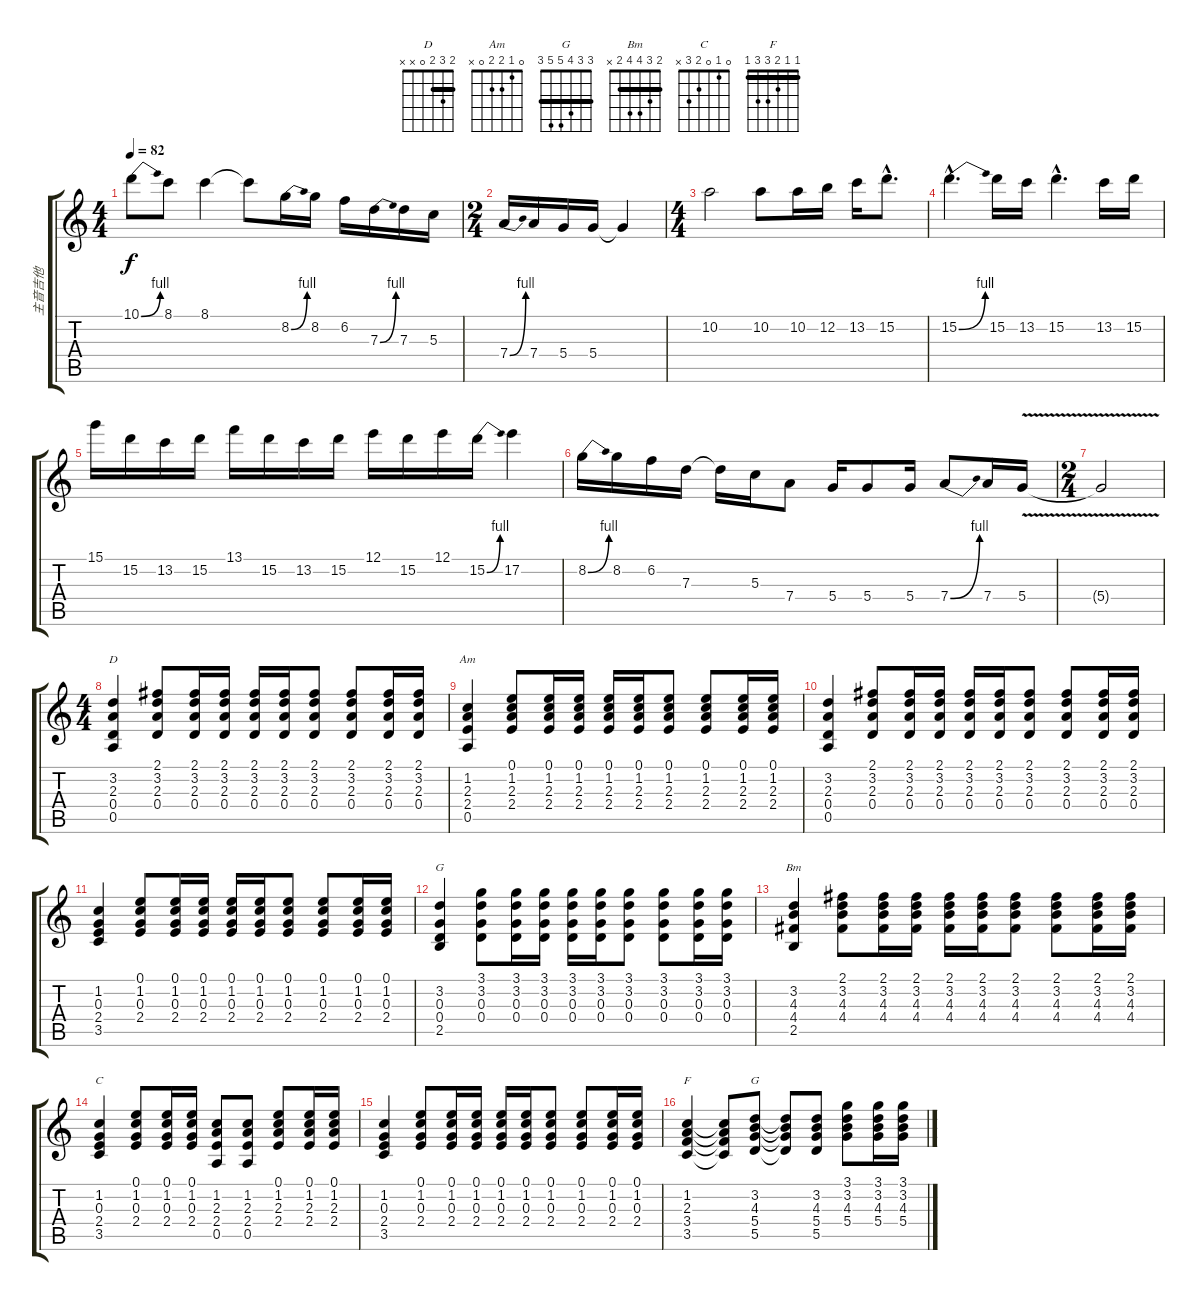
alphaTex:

\track ("主音吉他" "主音吉他") {instrument acousticguitarsteel}
\staff {score tabs}
\tuning (E4 B3 G3 D3 A2 E2) {hide}
\chord ("D" 2 3 2 0 x x) {barre 2}
\chord ("Am" 0 1 2 2 0 x)
\chord ("G" 3 3 0 0 2 3) {barre 3}
\chord ("Bm" 2 3 4 4 2 x) {barre 2}
\chord ("C" 0 1 0 2 3 x)
\chord ("F" 1 1 2 3 3 1) {barre 1}
\chord ("G" 3 3 4 5 5 3) {barre 3}
\ts (4 4)
\tempo 82
\clef g2
\ks c
10.1{be (bend 0 0 60 4)}.8{dy f} 8.1.8 8.1.4 8.1{t}.8 8.2{be (bend 0 0 60 4)}.16 8.2.16 6.2.16 7.3{be (bend 0 0 60 4)}.16 7.3.16 5.3.16 |
\ts (2 4)
7.4{be (bend 0 0 60 4)}.16 7.4.16 5.4.16 5.4.16 5.4{t}.4 |
\ts (4 4)
10.2.2 10.2.8 10.2.16 12.2.16 13.2.16 15.2{hac}.8{d} |
15.2{be (bend 0 0 60 4) hac}.4{d} 15.2.16 13.2.16 15.2{hac}.4{d} 13.2.16 15.2.16 |
15.1.16 15.2.16 13.2.16 15.2.16 13.1.16 15.2.16 13.2.16 15.2.16 12.1.16 15.2.16 12.1.16 15.2{be (bend 0 0 60 4)}.16 17.2.4 |
8.2{be (bend 0 0 60 4)}.16 8.2.16 6.2.16 7.3.16 7.3{t}.16 5.3.16 7.4.8 5.4.16 5.4.8 5.4.16 7.4{be (bend 0 0 60 4)}.8 7.4.16 5.4{v}.16 |
\ts (2 4)
5.4{t}.2 |
\ts (4 4)
(3.2 2.3 0.4 0.5).4{ch "D" volume 12 instrument acousticguitarnylon} (2.1 3.2 2.3 0.4).8 (2.1 3.2 2.3 0.4).16 (2.1 3.2 2.3 0.4).16 (2.1 3.2 2.3 0.4).16 (2.1 3.2 2.3 0.4).16 (2.1 3.2 2.3 0.4).8 (2.1 3.2 2.3 0.4).8 (2.1 3.2 2.3 0.4).16 (2.1 3.2 2.3 0.4).16 |
(1.2 2.3 2.4 0.5).4{ch "Am"} (0.1 1.2 2.3 2.4).8 (0.1 1.2 2.3 2.4).16 (0.1 1.2 2.3 2.4).16 (0.1 1.2 2.3 2.4).16 (0.1 1.2 2.3 2.4).16 (0.1 1.2 2.3 2.4).8 (0.1 1.2 2.3 2.4).8 (0.1 1.2 2.3 2.4).16 (0.1 1.2 2.3 2.4).16 |
(3.2 2.3 0.4 0.5).4 (2.1 3.2 2.3 0.4).8 (2.1 3.2 2.3 0.4).16 (2.1 3.2 2.3 0.4).16 (2.1 3.2 2.3 0.4).16 (2.1 3.2 2.3 0.4).16 (2.1 3.2 2.3 0.4).8 (2.1 3.2 2.3 0.4).8 (2.1 3.2 2.3 0.4).16 (2.1 3.2 2.3 0.4).16 |
(1.2 0.3 2.4 3.5).4 (0.1 1.2 0.3 2.4).8 (0.1 1.2 0.3 2.4).16 (0.1 1.2 0.3 2.4).16 (0.1 1.2 0.3 2.4).16 (0.1 1.2 0.3 2.4).16 (0.1 1.2 0.3 2.4).8 (0.1 1.2 0.3 2.4).8 (0.1 1.2 0.3 2.4).16 (0.1 1.2 0.3 2.4).16 |
(3.2 0.3 0.4 2.5).4{ch "G"} (3.1 3.2 0.3 0.4).8 (3.1 3.2 0.3 0.4).16 (3.1 3.2 0.3 0.4).16 (3.1 3.2 0.3 0.4).16 (3.1 3.2 0.3 0.4).16 (3.1 3.2 0.3 0.4).8 (3.1 3.2 0.3 0.4).8 (3.1 3.2 0.3 0.4).16 (3.1 3.2 0.3 0.4).16 |
(3.2 4.3 4.4 2.5).4{ch "Bm"} (2.1 3.2 4.3 4.4).8 (2.1 3.2 4.3 4.4).16 (2.1 3.2 4.3 4.4).16 (2.1 3.2 4.3 4.4).16 (2.1 3.2 4.3 4.4).16 (2.1 3.2 4.3 4.4).8 (2.1 3.2 4.3 4.4).8 (2.1 3.2 4.3 4.4).16 (2.1 3.2 4.3 4.4).16 |
(1.2 0.3 2.4 3.5).4{ch "C"} (0.1 1.2 0.3 2.4).8 (0.1 1.2 0.3 2.4).16 (0.1 1.2 0.3 2.4).16 (1.2 2.3 2.4 0.5).8 (1.2 2.3 2.4 0.5).8 (0.1 1.2 2.3 2.4).8 (0.1 1.2 2.3 2.4).16 (0.1 1.2 2.3 2.4).16 |
(1.2 0.3 2.4 3.5).4 (0.1 1.2 0.3 2.4).8 (0.1 1.2 0.3 2.4).16 (0.1 1.2 0.3 2.4).16 (0.1 1.2 0.3 2.4).16 (0.1 1.2 0.3 2.4).16 (0.1 1.2 0.3 2.4).8 (0.1 1.2 0.3 2.4).8 (0.1 1.2 0.3 2.4).16 (0.1 1.2 0.3 2.4).16 |
(1.2 2.3 3.4 3.5).4{ch "F"} (1.2{t} 2.3{t} 3.4{t} 3.5{t}).8 (3.2 4.3 5.4 5.5).8{ch "G"} (3.2{t} 4.3{t} 5.4{t} 5.5{t}).8 (3.2 4.3 5.4 5.5).8 (3.1 3.2 4.3 5.4).8 (3.1 3.2 4.3 5.4).16 (3.1 3.2 4.3 5.4).16
